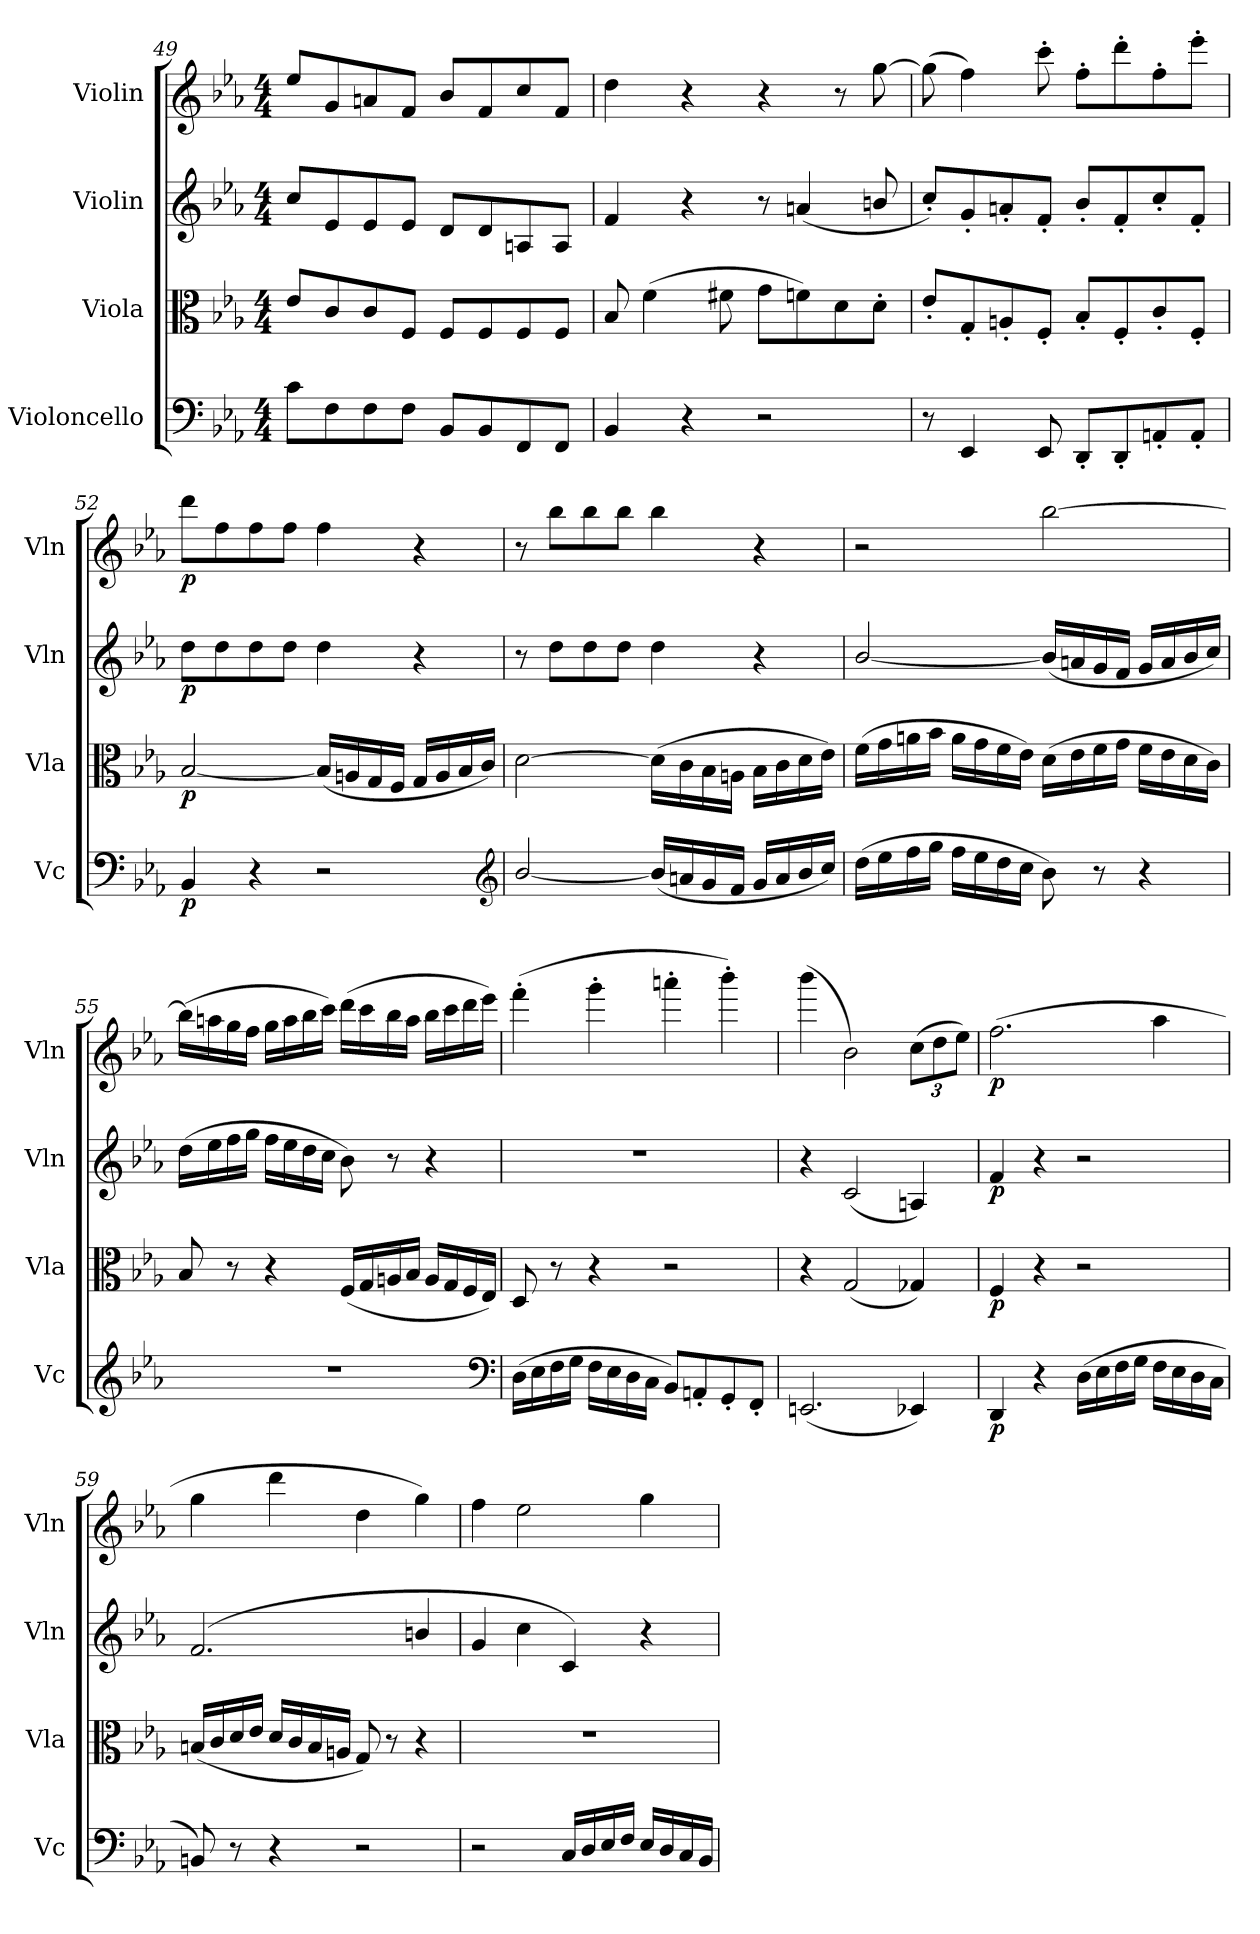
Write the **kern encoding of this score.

**kern	**dynam	**kern	**dynam	**kern	**dynam	**kern	**dynam
*part4	*part4	*part3	*part3	*part2	*part2	*part1	*part1
*staff4	*staff4	*staff3	*staff3	*staff2	*staff2	*staff1	*staff1
*I"Violoncello	*	*I"Viola	*	*I"Violin	*	*I"Violin	*
*I'Vc	*	*I'Vla	*	*I'Vln	*	*I'Vln	*
*clefF4	*	*clefC3	*	*clefG2	*	*clefG2	*
*k[b-e-a-]	*	*k[b-e-a-]	*	*k[b-e-a-]	*	*k[b-e-a-]	*
*M4/4	*	*M4/4	*	*M4/4	*	*M4/4	*
=49	=49	=49	=49	=49	=49	=49	=49
8c\L	.	8e-/L	.	8cc/L	.	8ee-/L	.
8F\	.	8c/	.	8e-/	.	8g/	.
8F\	.	8c/	.	8e-/	.	8an/	.
8F\J	.	8F/J	.	8e-/J	.	8f/J	.
8BB-/L	.	8F/L	.	8d/L	.	8b-/L	.
8BB-/	.	8F/	.	8d/	.	8f/	.
8FF/	.	8F/	.	8An/	.	8cc/	.
8FF/J	.	8F/J	.	8A/J	.	8f/J	.
=50	=50	=50	=50	=50	=50	=50	=50
4BB-/	.	8B-/	.	4f/	.	4dd\	.
.	.	(4f\	.	.	.	.	.
4r	.	.	.	4r	.	4r	.
.	.	8f#X\	.	.	.	.	.
2r	.	8g\L	.	8r	.	4r	.
.	.	8fn\)	.	(4an/	.	.	.
.	.	8d\	.	.	.	8r	.
.	.	8d'\J	.	8bn/	.	[8gg\	.
=51	=51	=51	=51	=51	=51	=51	=51
8r	.	8e-'/L	.	8cc'/L)	.	(8gg\]	.
4EE-/	.	8G'/	.	8g'/	.	4ff\)	.
.	.	8An'/	.	8an'/	.	.	.
8EE-/	.	8F'/J	.	8f'/J	.	8ccc'\	.
8DD'/L	.	8B-'/L	.	8b-'/L	.	8ff'\L	.
8DD'/	.	8F'/	.	8f'/	.	8ddd'\	.
8AAn'/	.	8c'/	.	8cc'/	.	8ff'\	.
8AA'/J	.	8F'/J	.	8f'/J	.	8eee-'\J	.
=52	=52	=52	=52	=52	=52	=52	=52
4BB-/	p	[2B-/	p	8dd\L	p	8ddd\L	p
.	.	.	.	8dd\	.	8ff\	.
4r	.	.	.	8dd\	.	8ff\	.
.	.	.	.	8dd\J	.	8ff\J	.
2r	.	(16B-/LL]	.	4dd\	.	4ff\	.
.	.	16An/	.	.	.	.	.
.	.	16G/	.	.	.	.	.
.	.	16F/JJ	.	.	.	.	.
.	.	16G/LL	.	4r	.	4r	.
.	.	16A/	.	.	.	.	.
.	.	16B-/	.	.	.	.	.
.	.	16c/JJ)	.	.	.	.	.
*clefG2	*	*	*	*	*	*	*
=53	=53	=53	=53	=53	=53	=53	=53
[2b-/	.	[2d\	.	8r	.	8r	.
.	.	.	.	8dd\L	.	8bb-\L	.
.	.	.	.	8dd\	.	8bb-\	.
.	.	.	.	8dd\J	.	8bb-\J	.
(16b-/LL]	.	(16d\LL]	.	4dd\	.	4bb-\	.
16an/	.	16c\	.	.	.	.	.
16g/	.	16B-\	.	.	.	.	.
16f/JJ	.	16An\JJ	.	.	.	.	.
16g/LL	.	16B-\LL	.	4r	.	4r	.
16a/	.	16c\	.	.	.	.	.
16b-/	.	16d\	.	.	.	.	.
16cc/JJ)	.	16e-\JJ)	.	.	.	.	.
=54	=54	=54	=54	=54	=54	=54	=54
(16dd\LL	.	(16f\LL	.	[2b-/	.	2r	.
16ee-\	.	16g\	.	.	.	.	.
16ff\	.	16an\	.	.	.	.	.
16gg\JJ	.	16b-\JJ	.	.	.	.	.
16ff\LL	.	16a\LL	.	.	.	.	.
16ee-\	.	16g\	.	.	.	.	.
16dd\	.	16f\	.	.	.	.	.
16cc\JJ	.	16e-\JJ)	.	.	.	.	.
8b-\)	.	(16d\LL	.	(16b-/LL]	.	[2bb-\	.
.	.	16e-\	.	16an/	.	.	.
8r	.	16f\	.	16g/	.	.	.
.	.	16g\JJ	.	16f/JJ	.	.	.
4r	.	16f\LL	.	16g/LL	.	.	.
.	.	16e-\	.	16a/	.	.	.
.	.	16d\	.	16b-/	.	.	.
.	.	16c\JJ)	.	16cc/JJ)	.	.	.
=55	=55	=55	=55	=55	=55	=55	=55
1r	.	8B-/	.	(16dd\LL	.	(16bb-\LL]	.
.	.	.	.	16ee-\	.	16aan\	.
.	.	8r	.	16ff\	.	16gg\	.
.	.	.	.	16gg\JJ	.	16ff\JJ	.
.	.	4r	.	16ff\LL	.	16gg\LL	.
.	.	.	.	16ee-\	.	16aa\	.
.	.	.	.	16dd\	.	16bb-\	.
.	.	.	.	16cc\JJ	.	16ccc\JJ)	.
.	.	(16F/LL	.	8b-\)	.	(16ddd\LL	.
.	.	16G/	.	.	.	16ccc\	.
.	.	16An/	.	8r	.	16bb-\	.
.	.	16B-/JJ	.	.	.	16aa\JJ	.
.	.	16A/LL	.	4r	.	16bb-\LL	.
.	.	16G/	.	.	.	16ccc\	.
.	.	16F/	.	.	.	16ddd\	.
.	.	16E-/JJ)	.	.	.	16eee-\JJ)	.
*clefF4	*	*	*	*	*	*	*
=56	=56	=56	=56	=56	=56	=56	=56
(16D\LL	.	8D/	.	1r	.	(4fff'\	.
16E-\	.	.	.	.	.	.	.
16F\	.	8r	.	.	.	.	.
16G\JJ	.	.	.	.	.	.	.
16F\LL	.	4r	.	.	.	4ggg'\	.
16E-\	.	.	.	.	.	.	.
16D\	.	.	.	.	.	.	.
16C\JJ	.	.	.	.	.	.	.
8BB-/L)	.	2r	.	.	.	4aaan'\	.
8AAn'/	.	.	.	.	.	.	.
8GG'/	.	.	.	.	.	4bbb-'\)	.
8FF'/J	.	.	.	.	.	.	.
=57	=57	=57	=57	=57	=57	=57	=57
(2.EEn/	.	4r	.	4r	.	(4bbb-\	.
.	.	(2G/	.	(2c/	.	2b-\)	.
4EE-X/)	.	4G-X/)	.	4An/)	.	(12cc\L	.
.	.	.	.	.	.	12dd\	.
.	.	.	.	.	.	12ee-\J)	.
=58	=58	=58	=58	=58	=58	=58	=58
4DD/	p	4F/	p	4f/	p	(2.ff\	p
4r	.	4r	.	4r	.	.	.
(16D\LL	.	2r	.	2r	.	.	.
16E-\	.	.	.	.	.	.	.
16F\	.	.	.	.	.	.	.
16G\JJ	.	.	.	.	.	.	.
16F\LL	.	.	.	.	.	4aa-\	.
16E-\	.	.	.	.	.	.	.
16D\	.	.	.	.	.	.	.
16C\JJ	.	.	.	.	.	.	.
=59	=59	=59	=59	=59	=59	=59	=59
8BBn/)	.	(16Bn/LL	.	(2.f/	.	4gg\	.
.	.	16c/	.	.	.	.	.
8r	.	16d/	.	.	.	.	.
.	.	16e-/JJ	.	.	.	.	.
4r	.	16d/LL	.	.	.	4ddd\	.
.	.	16c/	.	.	.	.	.
.	.	16B/	.	.	.	.	.
.	.	16An/JJ	.	.	.	.	.
2r	.	8G/)	.	.	.	4dd\	.
.	.	8r	.	.	.	.	.
.	.	4r	.	4bn/	.	4gg\)	.
=60	=60	=60	=60	=60	=60	=60	=60
2r	.	1r	.	4g/	.	4ff\	.
.	.	.	.	4cc\	.	2ee-\	.
16C/LL	.	.	.	4c/)	.	.	.
16D/	.	.	.	.	.	.	.
16E-/	.	.	.	.	.	.	.
16F/JJ	.	.	.	.	.	.	.
16E-/LL	.	.	.	4r	.	4gg\	.
16D/	.	.	.	.	.	.	.
16C/	.	.	.	.	.	.	.
16BB-/JJ	.	.	.	.	.	.	.
=	=	=	=	=	=	=	=
*-	*-	*-	*-	*-	*-	*-	*-
